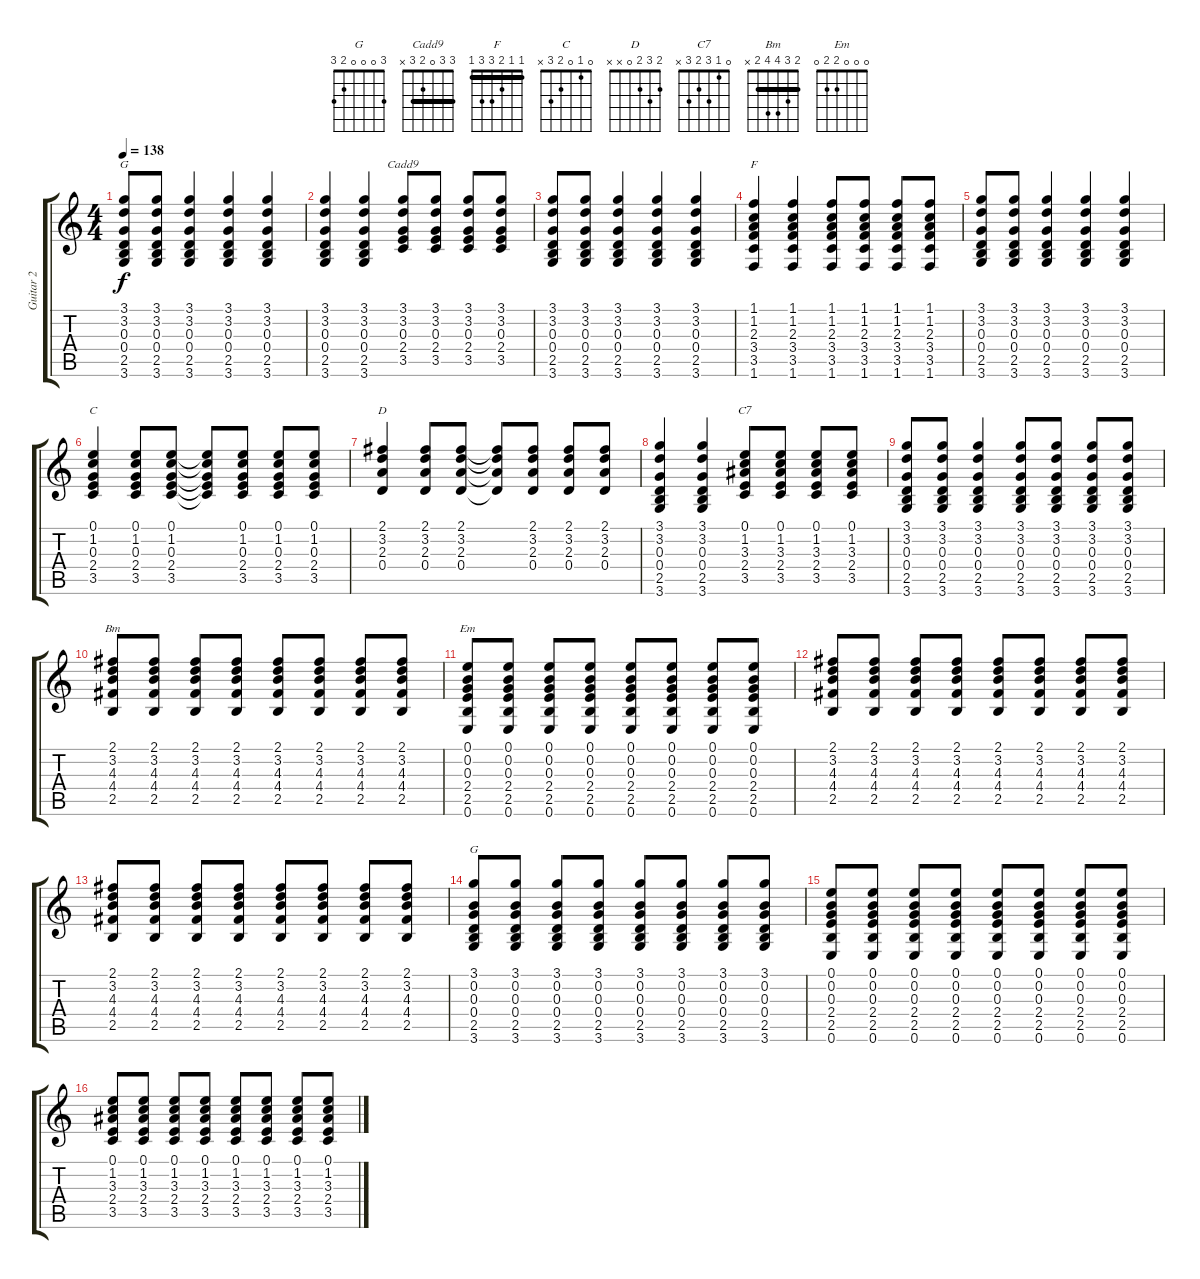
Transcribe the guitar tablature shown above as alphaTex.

\track ("Guitar 2" "Guitar 2") {instrument acousticguitarsteel}
\staff {score tabs}
\tuning (E4 B3 G3 D3 A2 E2) {hide}
\chord ("G" 3 3 0 0 2 3) {barre 3}
\chord ("Cadd9" 3 3 0 2 3 x) {barre 3}
\chord ("F" 1 1 2 3 3 1) {barre 1}
\chord ("C" 0 1 0 2 3 x)
\chord ("D" 2 3 2 0 x x)
\chord ("C7" 0 1 3 2 3 x)
\chord ("Bm" 2 3 4 4 2 x) {barre 2}
\chord ("Em" 0 0 0 2 2 0)
\chord ("G" 3 0 0 0 2 3)
\ts (4 4)
\tempo 138
\clef g2
\ks c
(3.1 3.2 0.3 0.4 2.5 3.6).8{ch "G" dy f} (3.1 3.2 0.3 0.4 2.5 3.6).8 (3.1 3.2 0.3 0.4 2.5 3.6).4 (3.1 3.2 0.3 0.4 2.5 3.6).4 (3.1 3.2 0.3 0.4 2.5 3.6).4 |
(3.1 3.2 0.3 0.4 2.5 3.6).4 (3.1 3.2 0.3 0.4 2.5 3.6).4 (3.1 3.2 0.3 2.4 3.5).8{ch "Cadd9"} (3.1 3.2 0.3 2.4 3.5).8 (3.1 3.2 0.3 2.4 3.5).8 (3.1 3.2 0.3 2.4 3.5).8 |
(3.1 3.2 0.3 0.4 2.5 3.6).8 (3.1 3.2 0.3 0.4 2.5 3.6).8 (3.1 3.2 0.3 0.4 2.5 3.6).4 (3.1 3.2 0.3 0.4 2.5 3.6).4 (3.1 3.2 0.3 0.4 2.5 3.6).4 |
(1.1 1.2 2.3 3.4 3.5 1.6).4{ch "F"} (1.1 1.2 2.3 3.4 3.5 1.6).4 (1.1 1.2 2.3 3.4 3.5 1.6).8 (1.1 1.2 2.3 3.4 3.5 1.6).8 (1.1 1.2 2.3 3.4 3.5 1.6).8 (1.1 1.2 2.3 3.4 3.5 1.6).8 |
(3.1 3.2 0.3 0.4 2.5 3.6).8 (3.1 3.2 0.3 0.4 2.5 3.6).8 (3.1 3.2 0.3 0.4 2.5 3.6).4 (3.1 3.2 0.3 0.4 2.5 3.6).4 (3.1 3.2 0.3 0.4 2.5 3.6).4 |
(0.1 1.2 0.3 2.4 3.5).4{ch "C"} (0.1 1.2 0.3 2.4 3.5).8 (0.1 1.2 0.3 2.4 3.5).8 (0.1{t} 1.2{t} 0.3{t} 2.4{t} 3.5{t}).8 (0.1 1.2 0.3 2.4 3.5).8 (0.1 1.2 0.3 2.4 3.5).8 (0.1 1.2 0.3 2.4 3.5).8 |
(2.1 3.2 2.3 0.4).4{ch "D"} (2.1 3.2 2.3 0.4).8 (2.1 3.2 2.3 0.4).8 (2.1{t} 3.2{t} 2.3{t} 0.4{t}).8 (2.1 3.2 2.3 0.4).8 (2.1 3.2 2.3 0.4).8 (2.1 3.2 2.3 0.4).8 |
(3.1 3.2 0.3 0.4 2.5 3.6).4 (3.1 3.2 0.3 0.4 2.5 3.6).4 (0.1 1.2 3.3 2.4 3.5).8{ch "C7"} (0.1 1.2 3.3 2.4 3.5).8 (0.1 1.2 3.3 2.4 3.5).8 (0.1 1.2 3.3 2.4 3.5).8 |
(3.1 3.2 0.3 0.4 2.5 3.6).8 (3.1 3.2 0.3 0.4 2.5 3.6).8 (3.1 3.2 0.3 0.4 2.5 3.6).4 (3.1 3.2 0.3 0.4 2.5 3.6).8 (3.1 3.2 0.3 0.4 2.5 3.6).8 (3.1 3.2 0.3 0.4 2.5 3.6).8 (3.1 3.2 0.3 0.4 2.5 3.6).8 |
(2.1 3.2 4.3 4.4 2.5).8{ch "Bm"} (2.1 3.2 4.3 4.4 2.5).8 (2.1 3.2 4.3 4.4 2.5).8 (2.1 3.2 4.3 4.4 2.5).8 (2.1 3.2 4.3 4.4 2.5).8 (2.1 3.2 4.3 4.4 2.5).8 (2.1 3.2 4.3 4.4 2.5).8 (2.1 3.2 4.3 4.4 2.5).8 |
(0.1 0.2 0.3 2.4 2.5 0.6).8{ch "Em"} (0.1 0.2 0.3 2.4 2.5 0.6).8 (0.1 0.2 0.3 2.4 2.5 0.6).8 (0.1 0.2 0.3 2.4 2.5 0.6).8 (0.1 0.2 0.3 2.4 2.5 0.6).8 (0.1 0.2 0.3 2.4 2.5 0.6).8 (0.1 0.2 0.3 2.4 2.5 0.6).8 (0.1 0.2 0.3 2.4 2.5 0.6).8 |
(2.1 3.2 4.3 4.4 2.5).8 (2.1 3.2 4.3 4.4 2.5).8 (2.1 3.2 4.3 4.4 2.5).8 (2.1 3.2 4.3 4.4 2.5).8 (2.1 3.2 4.3 4.4 2.5).8 (2.1 3.2 4.3 4.4 2.5).8 (2.1 3.2 4.3 4.4 2.5).8 (2.1 3.2 4.3 4.4 2.5).8 |
(2.1 3.2 4.3 4.4 2.5).8 (2.1 3.2 4.3 4.4 2.5).8 (2.1 3.2 4.3 4.4 2.5).8 (2.1 3.2 4.3 4.4 2.5).8 (2.1 3.2 4.3 4.4 2.5).8 (2.1 3.2 4.3 4.4 2.5).8 (2.1 3.2 4.3 4.4 2.5).8 (2.1 3.2 4.3 4.4 2.5).8 |
(3.1 0.2 0.3 0.4 2.5 3.6).8{ch "G"} (3.1 0.2 0.3 0.4 2.5 3.6).8 (3.1 0.2 0.3 0.4 2.5 3.6).8 (3.1 0.2 0.3 0.4 2.5 3.6).8 (3.1 0.2 0.3 0.4 2.5 3.6).8 (3.1 0.2 0.3 0.4 2.5 3.6).8 (3.1 0.2 0.3 0.4 2.5 3.6).8 (3.1 0.2 0.3 0.4 2.5 3.6).8 |
(0.1 0.2 0.3 2.4 2.5 0.6).8 (0.1 0.2 0.3 2.4 2.5 0.6).8 (0.1 0.2 0.3 2.4 2.5 0.6).8 (0.1 0.2 0.3 2.4 2.5 0.6).8 (0.1 0.2 0.3 2.4 2.5 0.6).8 (0.1 0.2 0.3 2.4 2.5 0.6).8 (0.1 0.2 0.3 2.4 2.5 0.6).8 (0.1 0.2 0.3 2.4 2.5 0.6).8 |
(0.1 1.2 3.3 2.4 3.5).8 (0.1 1.2 3.3 2.4 3.5).8 (0.1 1.2 3.3 2.4 3.5).8 (0.1 1.2 3.3 2.4 3.5).8 (0.1 1.2 3.3 2.4 3.5).8 (0.1 1.2 3.3 2.4 3.5).8 (0.1 1.2 3.3 2.4 3.5).8 (0.1 1.2 3.3 2.4 3.5).8
